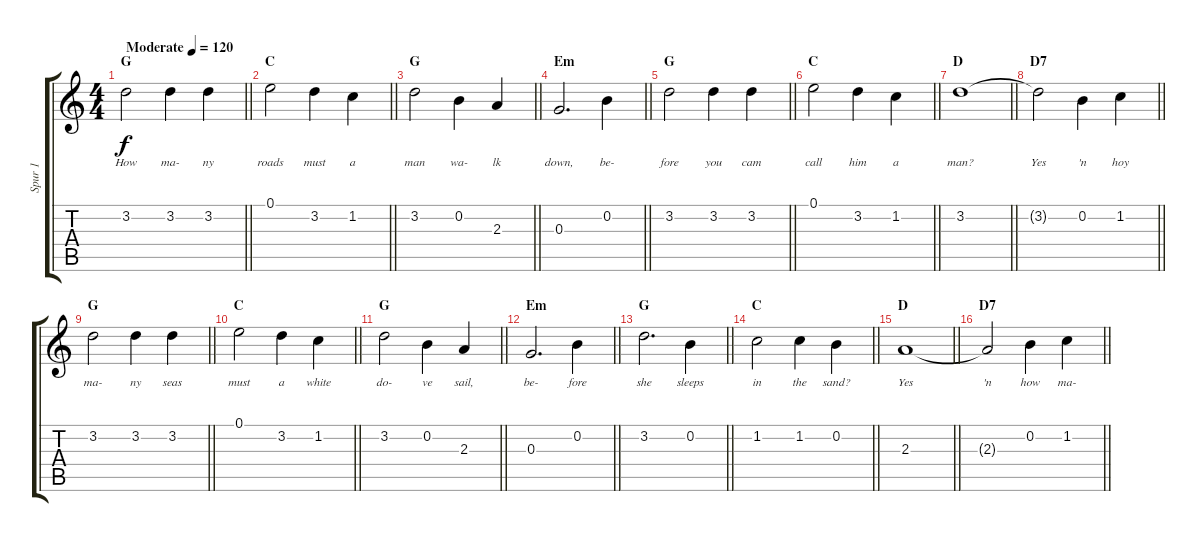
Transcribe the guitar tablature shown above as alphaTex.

\track ("Spur 1" "Spur 1") {instrument acousticguitarsteel}
\staff {score tabs}
\tuning (E4 B3 G3 D3 A2 E2) {hide}
\ts (4 4)
\section ("" "G")
\tempo (120 "Moderate")
\clef g2
\barLineRight lightlight
\ks c
3.2.2{lyrics (0 "How") lyrics (1 "") lyrics (2 "") lyrics (3 "") lyrics (4 "") dy f instrument acousticguitarsteel} 3.2.4{lyrics (0 "ma-") lyrics (1 "") lyrics (2 "") lyrics (3 "") lyrics (4 "")} 3.2.4{lyrics (0 "ny") lyrics (1 "") lyrics (2 "") lyrics (3 "") lyrics (4 "")} |
\section ("" "C")
\barLineRight lightlight
0.1.2{lyrics (0 "roads") lyrics (1 "") lyrics (2 "") lyrics (3 "") lyrics (4 "")} 3.2.4{lyrics (0 "must") lyrics (1 "") lyrics (2 "") lyrics (3 "") lyrics (4 "")} 1.2.4{lyrics (0 "a") lyrics (1 "") lyrics (2 "") lyrics (3 "") lyrics (4 "")} |
\section ("" "G")
\barLineRight lightlight
3.2.2{lyrics (0 "man") lyrics (1 "") lyrics (2 "") lyrics (3 "") lyrics (4 "")} 0.2.4{lyrics (0 "wa-") lyrics (1 "") lyrics (2 "") lyrics (3 "") lyrics (4 "")} 2.3.4{lyrics (0 "lk") lyrics (1 "") lyrics (2 "") lyrics (3 "") lyrics (4 "")} |
\section ("" "Em")
\barLineRight lightlight
0.3.2{d lyrics (0 "down,") lyrics (1 "") lyrics (2 "") lyrics (3 "") lyrics (4 "")} 0.2.4{lyrics (0 "be-") lyrics (1 "") lyrics (2 "") lyrics (3 "") lyrics (4 "")} |
\section ("" "G")
\barLineRight lightlight
3.2.2{lyrics (0 "fore") lyrics (1 "") lyrics (2 "") lyrics (3 "") lyrics (4 "")} 3.2.4{lyrics (0 "you") lyrics (1 "") lyrics (2 "") lyrics (3 "") lyrics (4 "")} 3.2.4{lyrics (0 "cam") lyrics (1 "") lyrics (2 "") lyrics (3 "") lyrics (4 "")} |
\section ("" "C")
\barLineRight lightlight
0.1.2{lyrics (0 "call") lyrics (1 "") lyrics (2 "") lyrics (3 "") lyrics (4 "")} 3.2.4{lyrics (0 "him") lyrics (1 "") lyrics (2 "") lyrics (3 "") lyrics (4 "")} 1.2.4{lyrics (0 "a") lyrics (1 "") lyrics (2 "") lyrics (3 "") lyrics (4 "")} |
\section ("" "D")
\barLineRight lightlight
3.2.1{lyrics (0 "man?") lyrics (1 "") lyrics (2 "") lyrics (3 "") lyrics (4 "")} |
\section ("" "D7")
\barLineRight lightlight
3.2{t}.2{lyrics (0 "Yes") lyrics (1 "") lyrics (2 "") lyrics (3 "") lyrics (4 "")} 0.2.4{lyrics (0 "'n") lyrics (1 "") lyrics (2 "") lyrics (3 "") lyrics (4 "")} 1.2.4{lyrics (0 "hoy") lyrics (1 "") lyrics (2 "") lyrics (3 "") lyrics (4 "")} |
\section ("" "G")
\barLineRight lightlight
3.2.2{lyrics (0 "ma-") lyrics (1 "") lyrics (2 "") lyrics (3 "") lyrics (4 "")} 3.2.4{lyrics (0 "ny") lyrics (1 "") lyrics (2 "") lyrics (3 "") lyrics (4 "")} 3.2.4{lyrics (0 "seas") lyrics (1 "") lyrics (2 "") lyrics (3 "") lyrics (4 "")} |
\section ("" "C")
\barLineRight lightlight
0.1.2{lyrics (0 "must") lyrics (1 "") lyrics (2 "") lyrics (3 "") lyrics (4 "")} 3.2.4{lyrics (0 "a") lyrics (1 "") lyrics (2 "") lyrics (3 "") lyrics (4 "")} 1.2.4{lyrics (0 "white") lyrics (1 "") lyrics (2 "") lyrics (3 "") lyrics (4 "")} |
\section ("" "G")
\barLineRight lightlight
3.2.2{lyrics (0 "do-") lyrics (1 "") lyrics (2 "") lyrics (3 "") lyrics (4 "")} 0.2.4{lyrics (0 "ve") lyrics (1 "") lyrics (2 "") lyrics (3 "") lyrics (4 "")} 2.3.4{lyrics (0 "sail,") lyrics (1 "") lyrics (2 "") lyrics (3 "") lyrics (4 "")} |
\section ("" "Em")
\barLineRight lightlight
0.3.2{d lyrics (0 "be-") lyrics (1 "") lyrics (2 "") lyrics (3 "") lyrics (4 "")} 0.2.4{lyrics (0 "fore") lyrics (1 "") lyrics (2 "") lyrics (3 "") lyrics (4 "")} |
\section ("" "G")
\barLineRight lightlight
3.2.2{d lyrics (0 "she") lyrics (1 "") lyrics (2 "") lyrics (3 "") lyrics (4 "")} 0.2.4{lyrics (0 "sleeps") lyrics (1 "") lyrics (2 "") lyrics (3 "") lyrics (4 "")} |
\section ("" "C")
\barLineRight lightlight
1.2.2{lyrics (0 "in") lyrics (1 "") lyrics (2 "") lyrics (3 "") lyrics (4 "")} 1.2.4{lyrics (0 "the") lyrics (1 "") lyrics (2 "") lyrics (3 "") lyrics (4 "")} 0.2.4{lyrics (0 "sand?") lyrics (1 "") lyrics (2 "") lyrics (3 "") lyrics (4 "")} |
\section ("" "D")
\barLineRight lightlight
2.3.1{lyrics (0 "Yes") lyrics (1 "") lyrics (2 "") lyrics (3 "") lyrics (4 "")} |
\section ("" "D7")
\barLineRight lightlight
2.3{t}.2{lyrics (0 "'n") lyrics (1 "") lyrics (2 "") lyrics (3 "") lyrics (4 "")} 0.2.4{lyrics (0 "how") lyrics (1 "") lyrics (2 "") lyrics (3 "") lyrics (4 "")} 1.2.4{lyrics (0 "ma-") lyrics (1 "") lyrics (2 "") lyrics (3 "") lyrics (4 "")}
